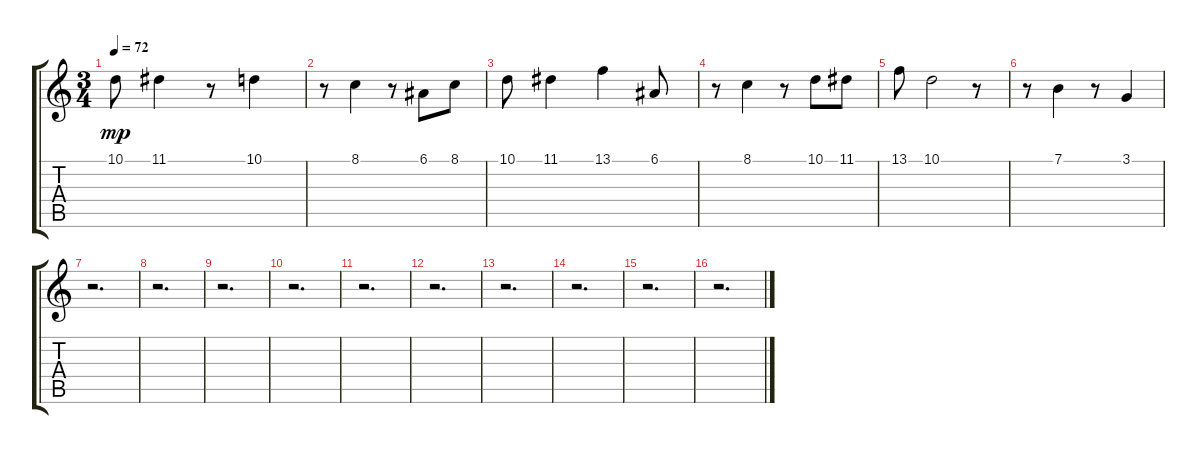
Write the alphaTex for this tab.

\track "" {instrument flute}
\staff {score tabs}
\tuning (E4 B3 G3 D3 A2 E2) {hide}
\ts (3 4)
\tempo 72
\clef g2
\ks c
10.1.8{dy mp} 11.1.4 r.8 10.1.4 |
r.8 8.1.4 r.8 6.1.8 8.1.8 |
10.1.8 11.1.4 13.1.4 6.1.8 |
r.8 8.1.4 r.8 10.1.8 11.1.8 |
13.1.8 10.1.2 r.8 |
r.8 7.1.4 r.8 3.1.4 |
r.2{d} |
r.2{d} |
r.2{d} |
r.2{d} |
r.2{d} |
r.2{d} |
r.2{d} |
r.2{d} |
r.2{d} |
r.2{d}
